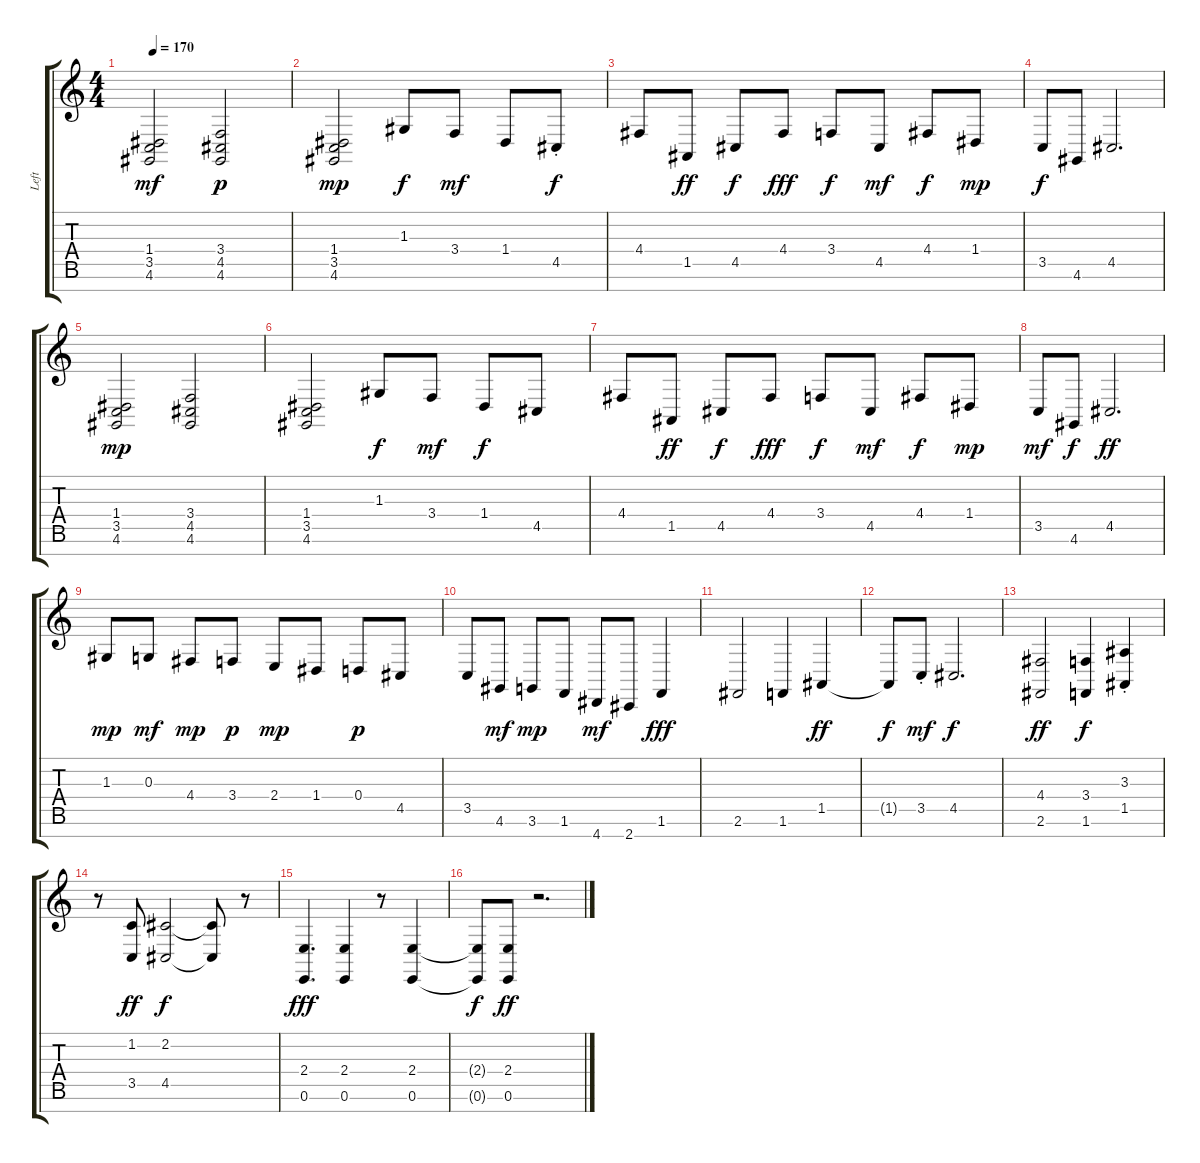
\track ("Left" "Left") {instrument acousticgrandpiano}
\staff {score tabs}
\tuning (E4 B3 G3 D3 A2 E2 B1) {hide}
\ts (4 4)
\tempo 170
\clef g2
\ks c
(1.4 3.5 4.6).2{dy mf instrument acousticgrandpiano} (3.4 4.5 4.6).2{dy p} |
(1.4 3.5 4.6).2{dy mp} 1.3.8{dy f} 3.4.8{dy mf} 1.4.8 4.5{st}.8{dy f} |
4.4.8 1.5.8{dy ff} 4.5.8{dy f} 4.4.8{dy fff} 3.4.8{dy f} 4.5.8{dy mf} 4.4.8{dy f} 1.4.8{dy mp} |
3.5.8{dy f} 4.6.8 4.5.2{d} |
(1.4 3.5 4.6).2{dy mp} (3.4 4.5 4.6).2 |
(1.4 3.5 4.6).2 1.3.8{dy f} 3.4.8{dy mf} 1.4.8{dy f} 4.5.8 |
4.4.8 1.5.8{dy ff} 4.5.8{dy f} 4.4.8{dy fff} 3.4.8{dy f} 4.5.8{dy mf} 4.4.8{dy f} 1.4.8{dy mp} |
3.5.8{dy mf} 4.6.8{dy f} 4.5.2{d dy ff} |
1.3.8{dy mp} 0.3.8{dy mf} 4.4.8{dy mp} 3.4.8{dy p} 2.4.8{dy mp} 1.4.8 0.4.8{dy p} 4.5.8 |
3.5.8 4.6.8{dy mf} 3.6.8{dy mp} 1.6.8 4.7.8{dy mf} 2.7.8 1.6.4{dy fff} |
2.6.2 1.6.4 1.5.4{dy ff} |
1.5{t}.8{dy f} 3.5{st}.8{dy mf} 4.5.2{d dy f} |
(4.4 2.6).2{dy ff} (3.4 1.6).4{dy f} (3.3{st} 1.5{st}).4 |
r.8 (1.2 3.5).8{dy ff} (2.2 4.5).2{dy f} (2.2{t} 4.5{t}).8 r.8 |
(2.4 0.6).4{d dy fff} (2.4 0.6).4 r.8 (2.4 0.6).4 |
(2.4{t} 0.6{t}).8{dy f} (2.4 0.6).8{dy ff} r.2{d}
